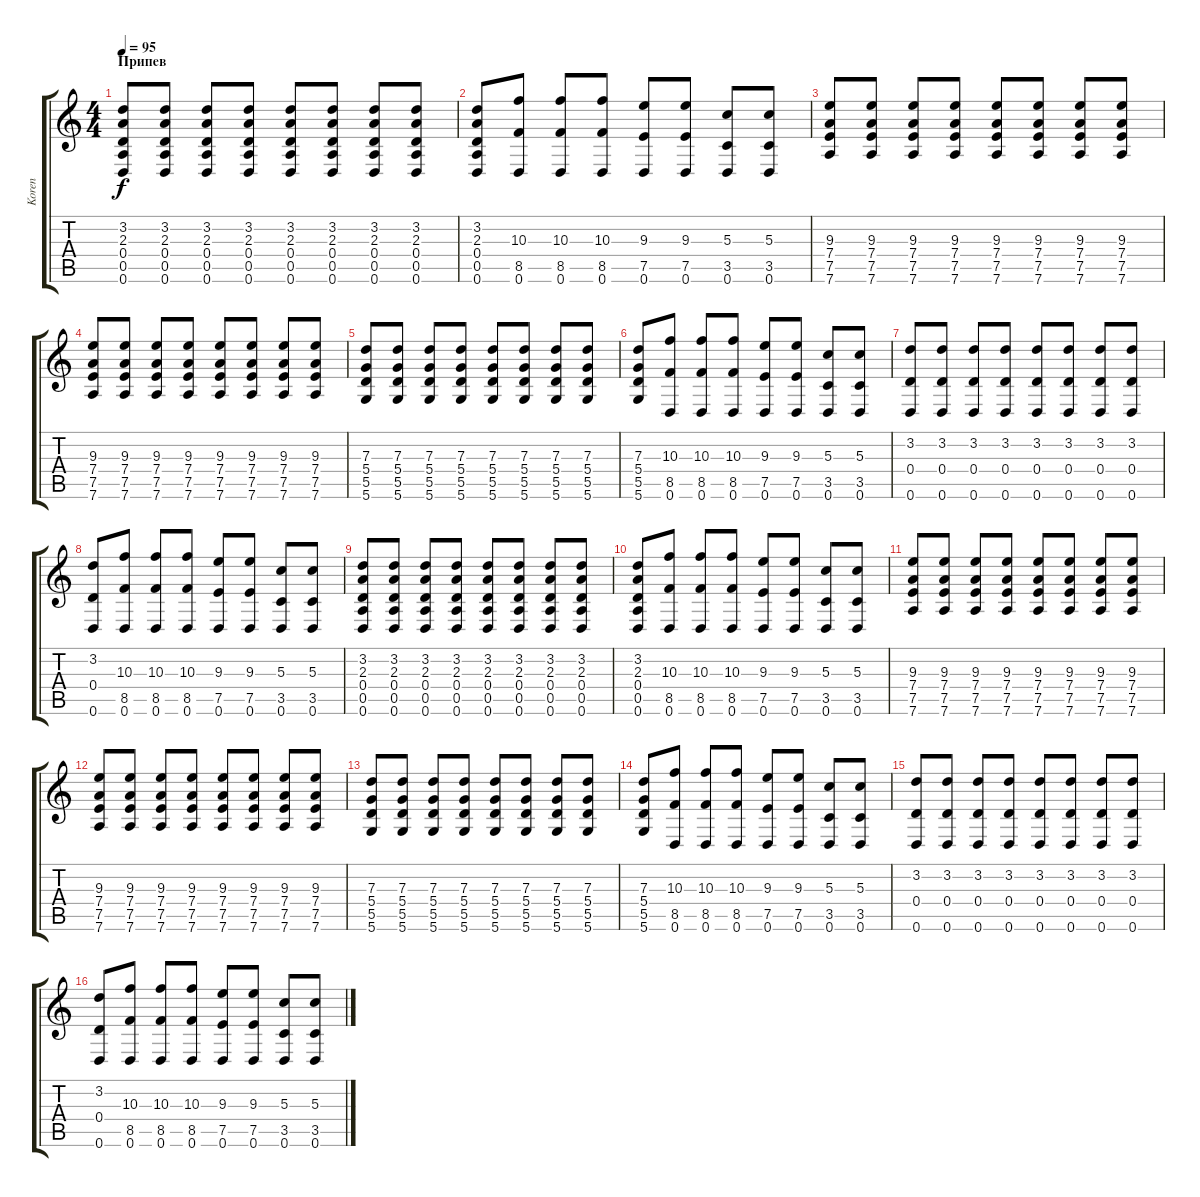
\track ("Koren" "Koren") {instrument distortionguitar}
\staff {score tabs}
\tuning (E4 B3 G3 D3 A2 D2) {hide}
\ts (4 4)
\section ("" "Припев")
\tempo 95
\clef g2
\ks c
(3.2 2.3 0.4 0.5 0.6).8{dy f volume 13} (3.2 2.3 0.4 0.5 0.6).8 (3.2 2.3 0.4 0.5 0.6).8 (3.2 2.3 0.4 0.5 0.6).8 (3.2 2.3 0.4 0.5 0.6).8 (3.2 2.3 0.4 0.5 0.6).8 (3.2 2.3 0.4 0.5 0.6).8 (3.2 2.3 0.4 0.5 0.6).8 |
(3.2 2.3 0.4 0.5 0.6).8 (10.3 8.5 0.6).8 (10.3 8.5 0.6).8 (10.3 8.5 0.6).8 (9.3 7.5 0.6).8 (9.3 7.5 0.6).8 (5.3 3.5 0.6).8 (5.3 3.5 0.6).8 |
(9.3 7.4 7.5 7.6).8 (9.3 7.4 7.5 7.6).8 (9.3 7.4 7.5 7.6).8 (9.3 7.4 7.5 7.6).8 (9.3 7.4 7.5 7.6).8 (9.3 7.4 7.5 7.6).8 (9.3 7.4 7.5 7.6).8 (9.3 7.4 7.5 7.6).8 |
(9.3 7.4 7.5 7.6).8 (9.3 7.4 7.5 7.6).8 (9.3 7.4 7.5 7.6).8 (9.3 7.4 7.5 7.6).8 (9.3 7.4 7.5 7.6).8 (9.3 7.4 7.5 7.6).8 (9.3 7.4 7.5 7.6).8 (9.3 7.4 7.5 7.6).8 |
(7.3 5.4 5.5 5.6).8 (7.3 5.4 5.5 5.6).8 (7.3 5.4 5.5 5.6).8 (7.3 5.4 5.5 5.6).8 (7.3 5.4 5.5 5.6).8 (7.3 5.4 5.5 5.6).8 (7.3 5.4 5.5 5.6).8 (7.3 5.4 5.5 5.6).8 |
(7.3 5.4 5.5 5.6).8 (10.3 8.5 0.6).8 (10.3 8.5 0.6).8 (10.3 8.5 0.6).8 (9.3 7.5 0.6).8 (9.3 7.5 0.6).8 (5.3 3.5 0.6).8 (5.3 3.5 0.6).8 |
(3.2 0.4 0.6).8 (3.2 0.4 0.6).8 (3.2 0.4 0.6).8 (3.2 0.4 0.6).8 (3.2 0.4 0.6).8 (3.2 0.4 0.6).8 (3.2 0.4 0.6).8 (3.2 0.4 0.6).8 |
(3.2 0.4 0.6).8 (10.3 8.5 0.6).8 (10.3 8.5 0.6).8 (10.3 8.5 0.6).8 (9.3 7.5 0.6).8 (9.3 7.5 0.6).8 (5.3 3.5 0.6).8 (5.3 3.5 0.6).8 |
(3.2 2.3 0.4 0.5 0.6).8 (3.2 2.3 0.4 0.5 0.6).8 (3.2 2.3 0.4 0.5 0.6).8 (3.2 2.3 0.4 0.5 0.6).8 (3.2 2.3 0.4 0.5 0.6).8 (3.2 2.3 0.4 0.5 0.6).8 (3.2 2.3 0.4 0.5 0.6).8 (3.2 2.3 0.4 0.5 0.6).8 |
(3.2 2.3 0.4 0.5 0.6).8 (10.3 8.5 0.6).8 (10.3 8.5 0.6).8 (10.3 8.5 0.6).8 (9.3 7.5 0.6).8 (9.3 7.5 0.6).8 (5.3 3.5 0.6).8 (5.3 3.5 0.6).8 |
(9.3 7.4 7.5 7.6).8 (9.3 7.4 7.5 7.6).8 (9.3 7.4 7.5 7.6).8 (9.3 7.4 7.5 7.6).8 (9.3 7.4 7.5 7.6).8 (9.3 7.4 7.5 7.6).8 (9.3 7.4 7.5 7.6).8 (9.3 7.4 7.5 7.6).8 |
(9.3 7.4 7.5 7.6).8 (9.3 7.4 7.5 7.6).8 (9.3 7.4 7.5 7.6).8 (9.3 7.4 7.5 7.6).8 (9.3 7.4 7.5 7.6).8 (9.3 7.4 7.5 7.6).8 (9.3 7.4 7.5 7.6).8 (9.3 7.4 7.5 7.6).8 |
(7.3 5.4 5.5 5.6).8 (7.3 5.4 5.5 5.6).8 (7.3 5.4 5.5 5.6).8 (7.3 5.4 5.5 5.6).8 (7.3 5.4 5.5 5.6).8 (7.3 5.4 5.5 5.6).8 (7.3 5.4 5.5 5.6).8 (7.3 5.4 5.5 5.6).8 |
(7.3 5.4 5.5 5.6).8 (10.3 8.5 0.6).8 (10.3 8.5 0.6).8 (10.3 8.5 0.6).8 (9.3 7.5 0.6).8 (9.3 7.5 0.6).8 (5.3 3.5 0.6).8 (5.3 3.5 0.6).8 |
(3.2 0.4 0.6).8 (3.2 0.4 0.6).8 (3.2 0.4 0.6).8 (3.2 0.4 0.6).8 (3.2 0.4 0.6).8 (3.2 0.4 0.6).8 (3.2 0.4 0.6).8 (3.2 0.4 0.6).8 |
(3.2 0.4 0.6).8 (10.3 8.5 0.6).8 (10.3 8.5 0.6).8 (10.3 8.5 0.6).8 (9.3 7.5 0.6).8 (9.3 7.5 0.6).8 (5.3 3.5 0.6).8 (5.3 3.5 0.6).8
